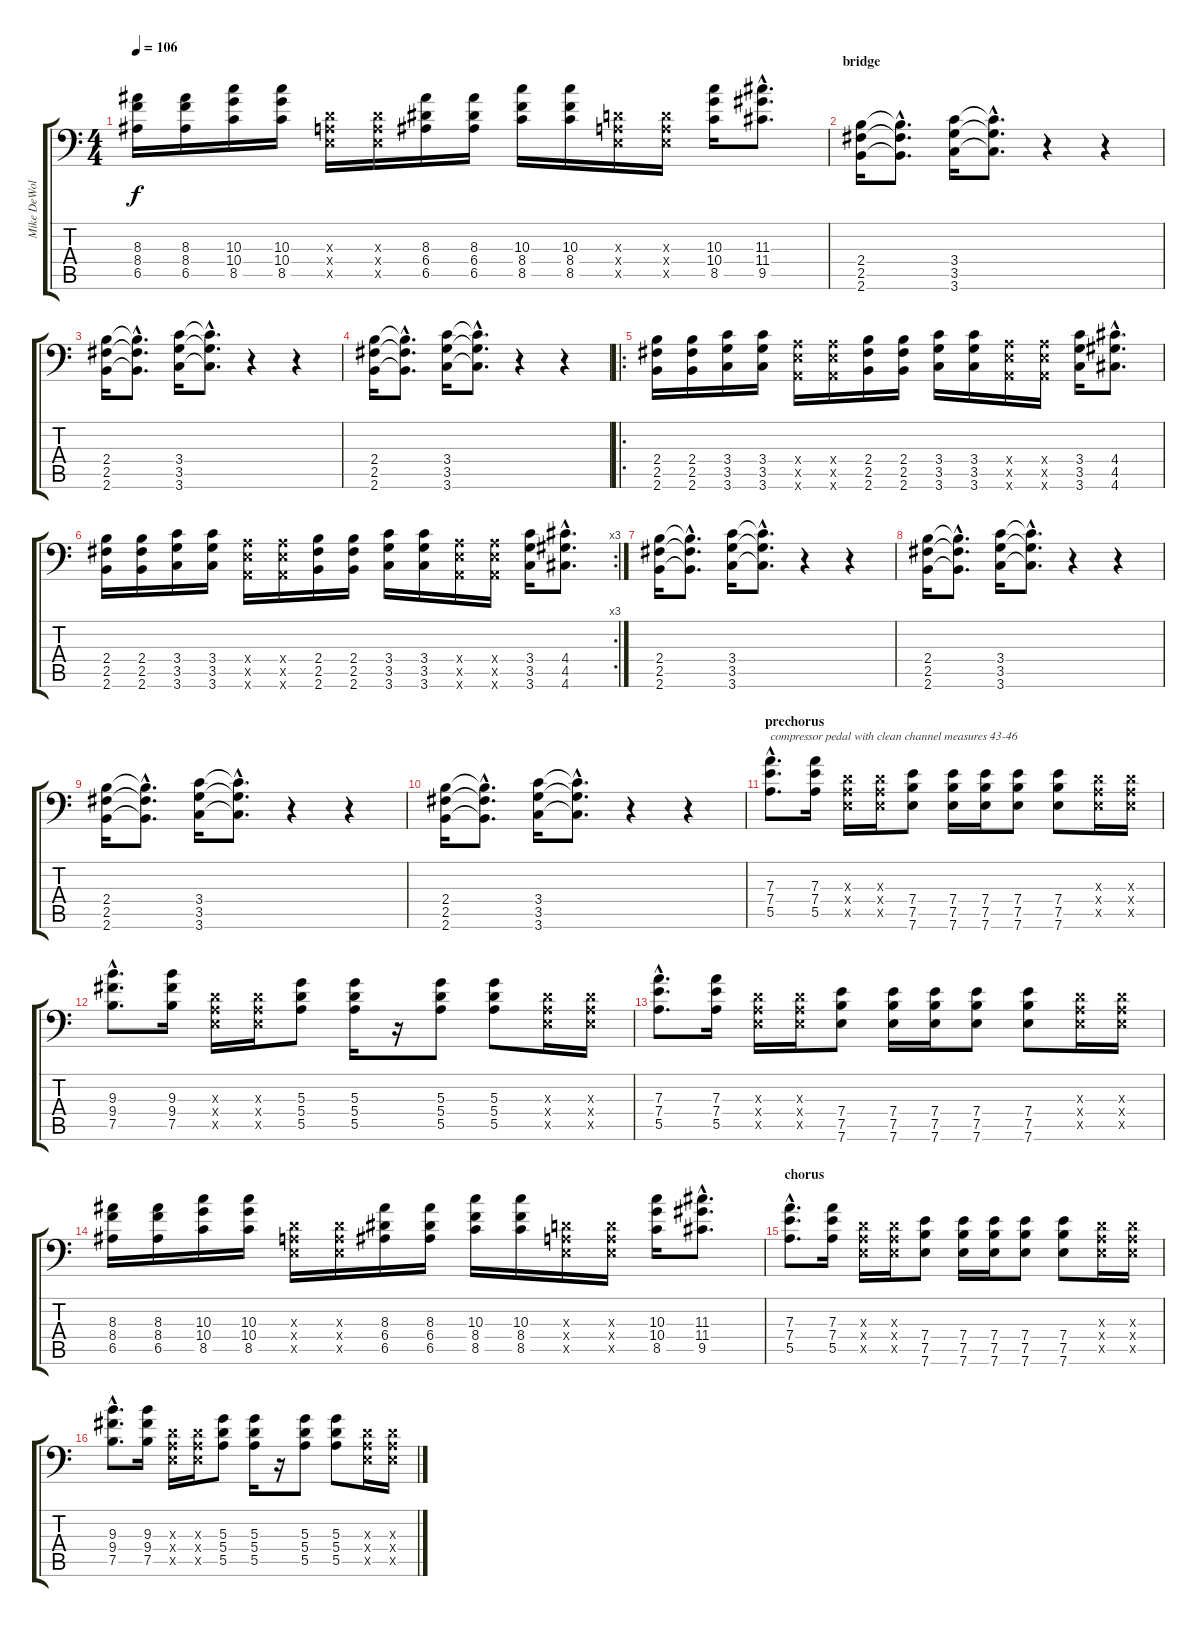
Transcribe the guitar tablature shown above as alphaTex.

\track ("Mike DeWolf" "Mike DeWol") {instrument distortionguitar}
\staff {score tabs}
\tuning (B4 G4 D3 A2 E2 A1) {hide}
\ts (4 4)
\tempo 106
\clef f4
\ks c
(8.3 8.4 6.5).16{dy f} (8.3 8.4 6.5).16 (10.3 10.4 8.5).16 (10.3 10.4 8.5).16 (0.3{x} 0.4{x} 0.5{x}).16 (0.3{x} 0.4{x} 0.5{x}).16 (8.3 6.4 6.5).16 (8.3 6.4 6.5).16 (10.3 8.4 8.5).16 (10.3 8.4 8.5).16 (0.3{x} 0.4{x} 0.5{x}).16 (0.3{x} 0.4{x} 0.5{x}).16 (10.3 10.4 8.5).16 (11.3{hac} 11.4{hac} 9.5{hac}).8{d} |
\section ("" "bridge")
(2.4 2.5 2.6).16{instrument distortionguitar} (2.4{hac t} 2.5{hac t} 2.6{hac t}).8{d} (3.4 3.5 3.6).16 (3.4{hac t} 3.5{hac t} 3.6{hac t}).8{d} r.4 r.4 |
(2.4 2.5 2.6).16{instrument distortionguitar} (2.4{hac t} 2.5{hac t} 2.6{hac t}).8{d} (3.4 3.5 3.6).16 (3.4{hac t} 3.5{hac t} 3.6{hac t}).8{d} r.4 r.4 |
(2.4 2.5 2.6).16{instrument distortionguitar} (2.4{hac t} 2.5{hac t} 2.6{hac t}).8{d} (3.4 3.5 3.6).16 (3.4{hac t} 3.5{hac t} 3.6{hac t}).8{d} r.4 r.4 |
\ro
(2.4 2.5 2.6).16{instrument distortionguitar} (2.4 2.5 2.6).16 (3.4 3.5 3.6).16 (3.4 3.5 3.6).16 (0.4{x} 0.5{x} 0.6{x}).16 (0.4{x} 0.5{x} 0.6{x}).16 (2.4 2.5 2.6).16 (2.4 2.5 2.6).16 (3.4 3.5 3.6).16 (3.4 3.5 3.6).16 (0.4{x} 0.5{x} 0.6{x}).16 (0.4{x} 0.5{x} 0.6{x}).16 (3.4 3.5 3.6).16 (4.4{hac} 4.5{hac} 4.6{hac}).8{d} |
\rc 3
(2.4 2.5 2.6).16{instrument distortionguitar} (2.4 2.5 2.6).16 (3.4 3.5 3.6).16 (3.4 3.5 3.6).16 (0.4{x} 0.5{x} 0.6{x}).16 (0.4{x} 0.5{x} 0.6{x}).16 (2.4 2.5 2.6).16 (2.4 2.5 2.6).16 (3.4 3.5 3.6).16 (3.4 3.5 3.6).16 (0.4{x} 0.5{x} 0.6{x}).16 (0.4{x} 0.5{x} 0.6{x}).16 (3.4 3.5 3.6).16 (4.4{hac} 4.5{hac} 4.6{hac}).8{d} |
(2.4 2.5 2.6).16{instrument distortionguitar} (2.4{hac t} 2.5{hac t} 2.6{hac t}).8{d} (3.4 3.5 3.6).16 (3.4{hac t} 3.5{hac t} 3.6{hac t}).8{d} r.4 r.4 |
(2.4 2.5 2.6).16{instrument distortionguitar} (2.4{hac t} 2.5{hac t} 2.6{hac t}).8{d} (3.4 3.5 3.6).16 (3.4{hac t} 3.5{hac t} 3.6{hac t}).8{d} r.4 r.4 |
(2.4 2.5 2.6).16{instrument distortionguitar} (2.4{hac t} 2.5{hac t} 2.6{hac t}).8{d} (3.4 3.5 3.6).16 (3.4{hac t} 3.5{hac t} 3.6{hac t}).8{d} r.4 r.4 |
(2.4 2.5 2.6).16{instrument distortionguitar} (2.4{hac t} 2.5{hac t} 2.6{hac t}).8{d} (3.4 3.5 3.6).16 (3.4{hac t} 3.5{hac t} 3.6{hac t}).8{d} r.4 r.4 |
\section ("" "prechorus")
(7.3{hac} 7.4{hac} 5.5{hac}).8{d txt "compressor pedal with clean channel measures 43-46" instrument electricguitarclean} (7.3 7.4 5.5).16 (0.3{x} 0.4{x} 0.5{x}).16 (0.3{x} 0.4{x} 0.5{x}).16 (7.4 7.5 7.6).8 (7.4 7.5 7.6).16 (7.4 7.5 7.6).16 (7.4 7.5 7.6).8 (7.4 7.5 7.6).8 (0.3{x} 0.4{x} 0.5{x}).16 (0.3{x} 0.4{x} 0.5{x}).16 |
(9.3{hac} 9.4{hac} 7.5{hac}).8{d} (9.3 9.4 7.5).16 (0.3{x} 0.4{x} 0.5{x}).16 (0.3{x} 0.4{x} 0.5{x}).16 (5.3 5.4 5.5).8 (5.3 5.4 5.5).16 r.16 (5.3 5.4 5.5).8 (5.3 5.4 5.5).8 (0.3{x} 0.4{x} 0.5{x}).16 (0.3{x} 0.4{x} 0.5{x}).16 |
(7.3{hac} 7.4{hac} 5.5{hac}).8{d} (7.3 7.4 5.5).16 (0.3{x} 0.4{x} 0.5{x}).16 (0.3{x} 0.4{x} 0.5{x}).16 (7.4 7.5 7.6).8 (7.4 7.5 7.6).16 (7.4 7.5 7.6).16 (7.4 7.5 7.6).8 (7.4 7.5 7.6).8 (0.3{x} 0.4{x} 0.5{x}).16 (0.3{x} 0.4{x} 0.5{x}).16 |
(8.3 8.4 6.5).16 (8.3 8.4 6.5).16 (10.3 10.4 8.5).16 (10.3 10.4 8.5).16 (0.3{x} 0.4{x} 0.5{x}).16 (0.3{x} 0.4{x} 0.5{x}).16 (8.3 6.4 6.5).16 (8.3 6.4 6.5).16 (10.3 8.4 8.5).16 (10.3 8.4 8.5).16 (0.3{x} 0.4{x} 0.5{x}).16 (0.3{x} 0.4{x} 0.5{x}).16 (10.3 10.4 8.5).16 (11.3{hac} 11.4{hac} 9.5{hac}).8{d} |
\section ("" "chorus")
(7.3{hac} 7.4{hac} 5.5{hac}).8{d instrument distortionguitar} (7.3 7.4 5.5).16 (0.3{x} 0.4{x} 0.5{x}).16 (0.3{x} 0.4{x} 0.5{x}).16 (7.4 7.5 7.6).8 (7.4 7.5 7.6).16 (7.4 7.5 7.6).16 (7.4 7.5 7.6).8 (7.4 7.5 7.6).8 (0.3{x} 0.4{x} 0.5{x}).16 (0.3{x} 0.4{x} 0.5{x}).16 |
(9.3{hac} 9.4{hac} 7.5{hac}).8{d} (9.3 9.4 7.5).16 (0.3{x} 0.4{x} 0.5{x}).16 (0.3{x} 0.4{x} 0.5{x}).16 (5.3 5.4 5.5).8 (5.3 5.4 5.5).16 r.16 (5.3 5.4 5.5).8 (5.3 5.4 5.5).8 (0.3{x} 0.4{x} 0.5{x}).16 (0.3{x} 0.4{x} 0.5{x}).16
